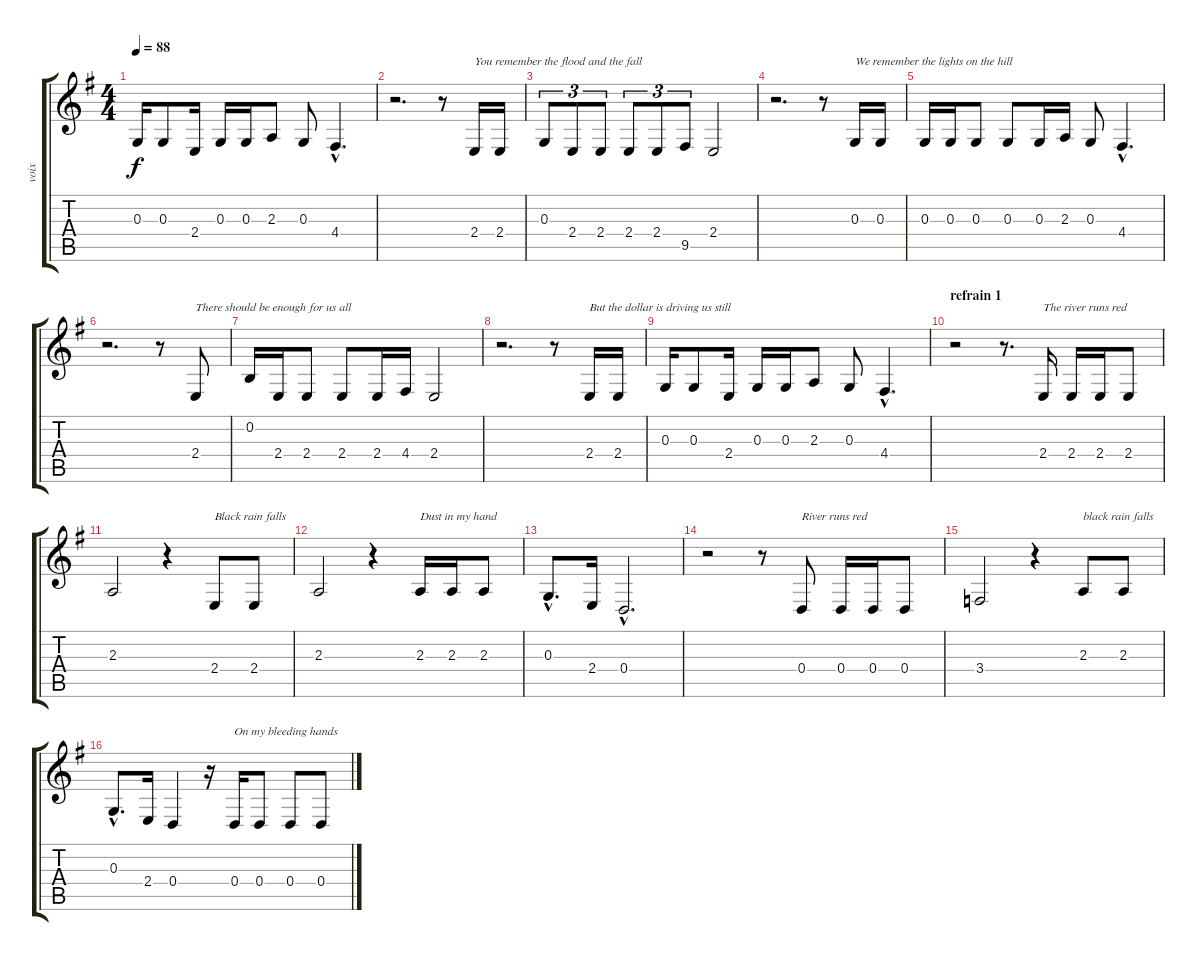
\track ("voix" "voix") {instrument sopranosax}
\staff {score tabs}
\tuning (E4 B3 G3 D3 A2 E2) {hide}
\ts (4 4)
\tempo 88
\clef g2
\ks g
0.3.16{dy f} 0.3.8 2.4.16 0.3.16 0.3.16 2.3.8 0.3.8 4.4{hac}.4{d} |
r.2{d} r.8 2.4.16{txt "You remember the flood and the fall"} 2.4.16 |
0.3.8{tu (3 2)} 2.4.8{tu (3 2)} 2.4.8{tu (3 2)} 2.4.8{tu (3 2)} 2.4.8{tu (3 2)} 9.5.8{tu (3 2)} 2.4.2 |
r.2{d} r.8 0.3.16{txt "We remember the lights on the hill"} 0.3.16 |
0.3.16 0.3.16 0.3.8 0.3.8 0.3.16 2.3.16 0.3.8 4.4{hac}.4{d} |
r.2{d} r.8 2.4.8{txt "There should be enough for us all"} |
0.2.16 2.4.16 2.4.8 2.4.8 2.4.16 4.4.16 2.4.2 |
r.2{d} r.8 2.4.16{txt "But the dollar is driving us still"} 2.4.16 |
0.3.16 0.3.8 2.4.16 0.3.16 0.3.16 2.3.8 0.3.8 4.4{hac}.4{d} |
\section ("" "refrain 1")
r.2 r.8{d} 2.4.16{txt "The river runs red"} 2.4.16 2.4.16 2.4.8 |
2.3.2 r.4 2.4.8{txt "Black rain falls"} 2.4.8 |
2.3.2 r.4 2.3.16{txt "Dust in my hand"} 2.3.16 2.3.8 |
0.3{hac}.8{d} 2.4.16 0.4{hac}.2{d} |
r.2 r.8 0.4.8{txt "River runs red"} 0.4.16 0.4.16 0.4.8 |
3.4.2 r.4 2.3.8{txt "black rain falls"} 2.3.8 |
0.3{hac}.8{d} 2.4.16 0.4.4 r.16 0.4.16{txt "On my bleeding hands"} 0.4.8 0.4.8 0.4.8
